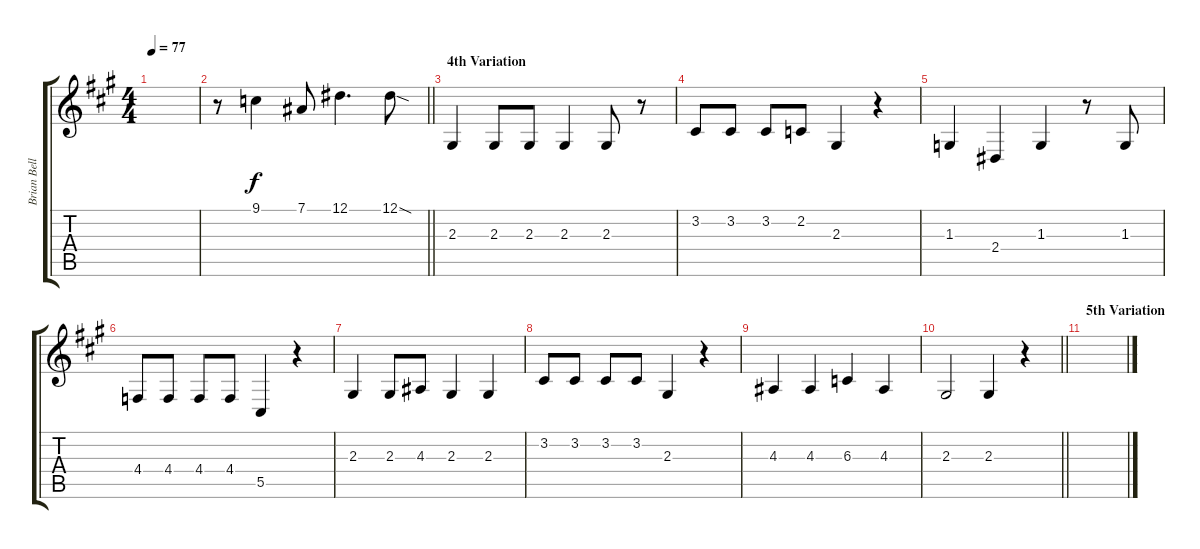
\track ("Brian Bell" "Brian Bell") {instrument lead2sawtooth bank 1}
\staff {score tabs}
\tuning (Eb4 Bb3 Gb3 Db3 Ab2 Eb2) {hide}
\ts (4 4)
\tempo 77
\clef g2
\ks a
|
\barLineRight lightlight
r.8 9.1.4 7.1.8 12.1.4{d} 12.1{sod}.8 |
\section ("" "4th Variation")
2.3.4{volume 7} 2.3.8 2.3.8 2.3.4 2.3.8 r.8 |
3.2.8 3.2.8 3.2.8 2.2.8 2.3.4 r.4 |
1.3.4 2.4.4 1.3.4 r.8 1.3.8 |
4.4.8 4.4.8 4.4.8 4.4.8 5.5.4 r.4 |
2.3.4 2.3.8 4.3.8 2.3.4 2.3.4 |
3.2.8 3.2.8 3.2.8 3.2.8 2.3.4 r.4 |
4.3.4 4.3.4 6.3.4 4.3.4 |
\barLineRight lightlight
2.3.2 2.3.4 r.4 |
\section ("" "5th Variation")
